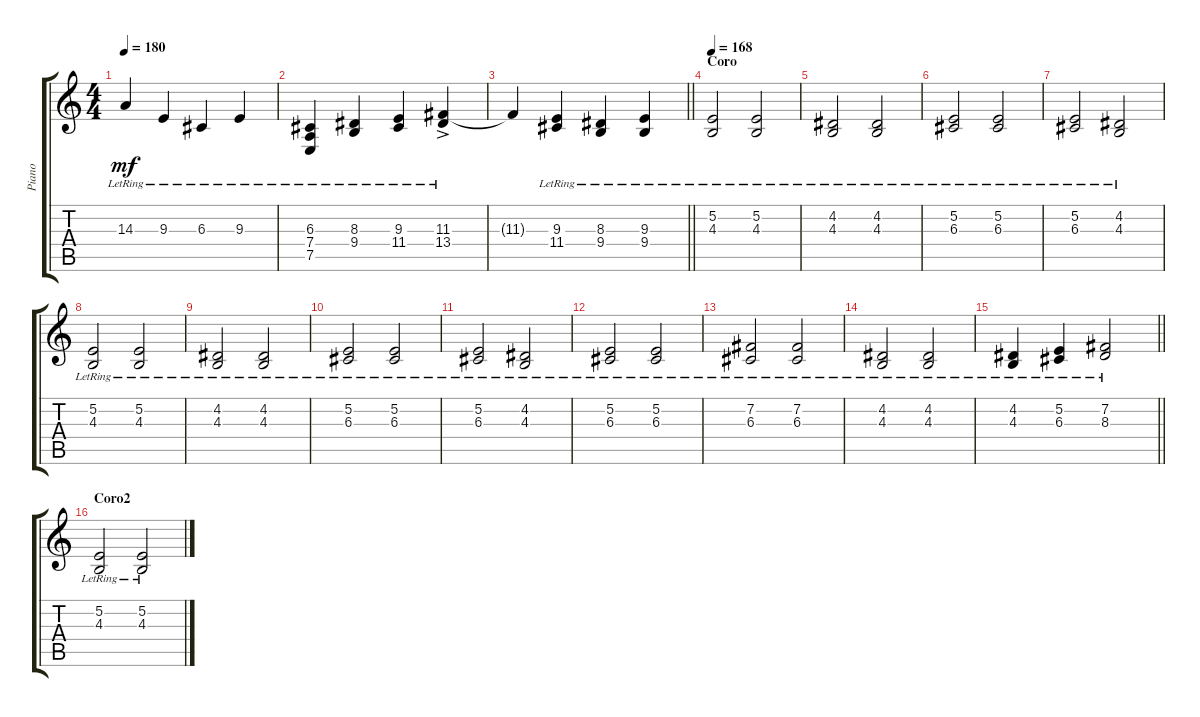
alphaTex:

\track ("Piano " "Piano ") {instrument acousticgrandpiano}
\staff {score tabs}
\tuning (E4 B3 G3 D3 A2 E2) {hide}
\ts (4 4)
\tempo 180
\clef g2
\ks c
14.3{lr}.4{dy mf} 9.3{lr}.4 6.3{lr}.4 9.3{lr}.4 |
(6.3{lr} 7.4{lr} 7.5{lr}).4 (8.3{lr} 9.4{lr}).4 (9.3{lr} 11.4{lr}).4 (11.3{ac lr} 13.4{ac lr}).4 |
\barLineRight lightlight
11.3{t}.4 (9.3{lr} 11.4{lr}).4 (8.3{lr} 9.4{lr}).4 (9.3{lr} 9.4{lr}).4 |
\section ("" "Coro")
\tempo 168
(5.2{lr} 4.3{lr}).2 (5.2{lr} 4.3{lr}).2 |
(4.2{lr} 4.3{lr}).2 (4.2{lr} 4.3{lr}).2 |
(5.2{lr} 6.3{lr}).2 (5.2{lr} 6.3{lr}).2 |
(5.2{lr} 6.3{lr}).2 (4.2{lr} 4.3{lr}).2 |
(5.2{lr} 4.3{lr}).2 (5.2{lr} 4.3{lr}).2 |
(4.2{lr} 4.3{lr}).2 (4.2{lr} 4.3{lr}).2 |
(5.2{lr} 6.3{lr}).2 (5.2{lr} 6.3{lr}).2 |
(5.2{lr} 6.3{lr}).2 (4.2{lr} 4.3{lr}).2 |
(5.2{lr} 6.3{lr}).2 (5.2{lr} 6.3{lr}).2 |
(7.2{lr} 6.3{lr}).2 (7.2{lr} 6.3{lr}).2 |
(4.2{lr} 4.3{lr}).2 (4.2{lr} 4.3{lr}).2 |
\barLineRight lightlight
(4.2{lr} 4.3{lr}).4 (5.2{lr} 6.3{lr}).4 (7.2{lr} 8.3{lr}).2 |
\section ("" "Coro2")
(5.2{lr} 4.3{lr}).2 (5.2{lr} 4.3{lr}).2
